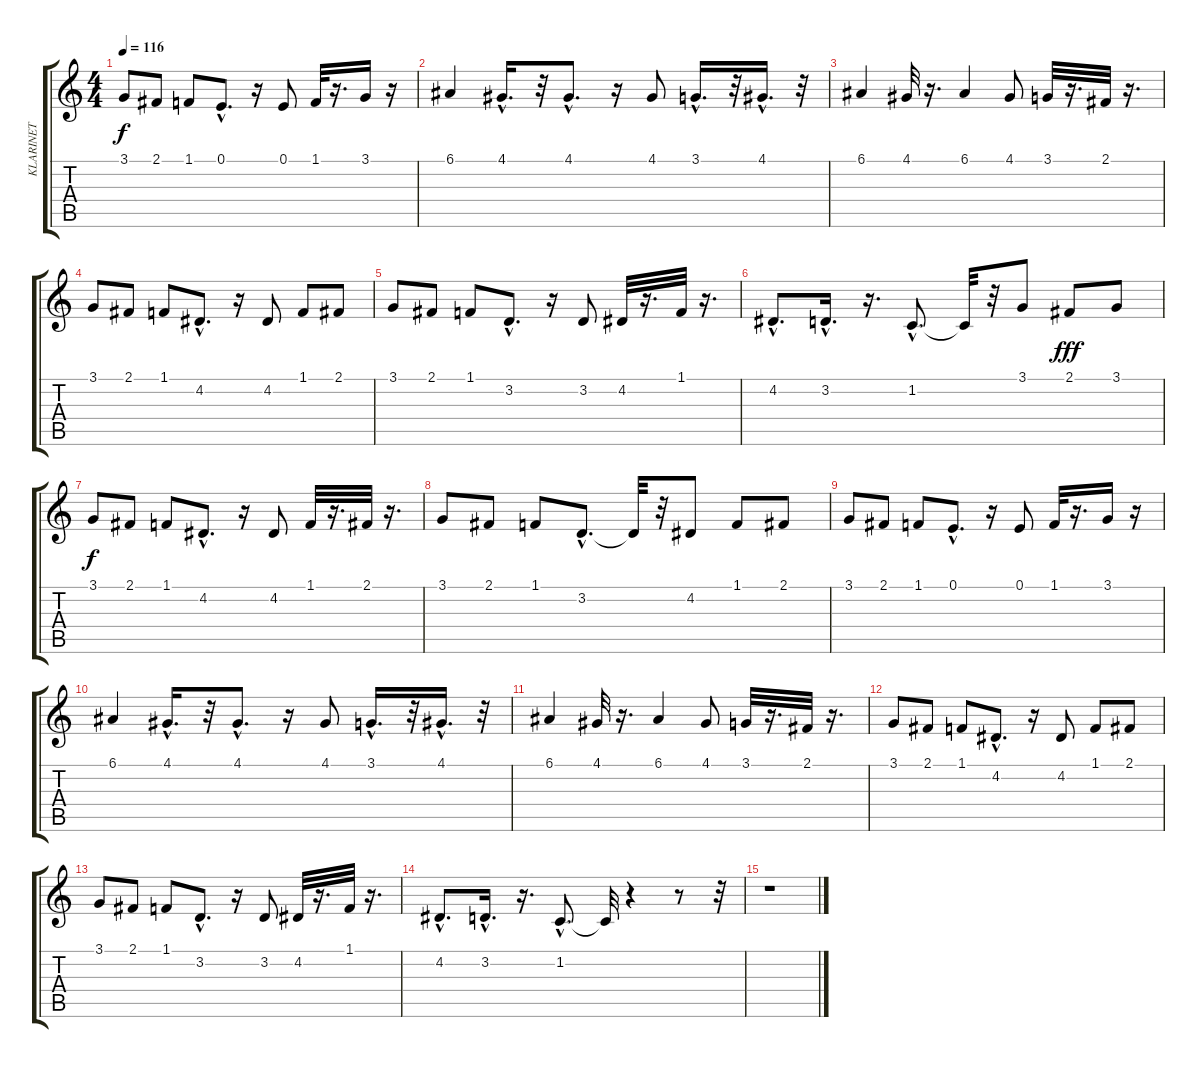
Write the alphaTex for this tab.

\track ("KLARINET" "KLARINET") {instrument clarinet}
\staff {score tabs}
\tuning (E4 B3 G3 D3 A2 E2) {hide}
\ts (4 4)
\tempo 116
\clef g2
\ks c
3.1.8{dy f} 2.1.8 1.1.8 0.1{hac}.8{d} r.16 0.1.8 1.1.32 r.16{d} 3.1.16 r.16 |
6.1.4 4.1{hac}.16{d} r.32 4.1{hac}.8{d} r.16 4.1.8 3.1{hac}.16{d} r.32 4.1{hac}.16{d} r.32 |
6.1.4 4.1.32 r.16{d} 6.1.4 4.1.8 3.1.32 r.16{d} 2.1.32 r.16{d} |
3.1.8 2.1.8 1.1.8 4.2{hac}.8{d} r.16 4.2.8 1.1.8 2.1.8 |
3.1.8 2.1.8 1.1.8 3.2{hac}.8{d} r.16 3.2.8 4.2.32 r.16{d} 1.1.32 r.16{d} |
4.2{hac}.8{d} 3.2{hac}.16{d} r.16{d} 1.2{hac}.8{d} 1.2{t}.32 r.32 3.1.8 2.1.8{dy fff} 3.1.8 |
3.1.8{dy f} 2.1.8 1.1.8 4.2{hac}.8{d} r.16 4.2.8 1.1.32 r.16{d} 2.1.32 r.16{d} |
3.1.8 2.1.8 1.1.8 3.2{hac}.8{d} 3.2{t}.32 r.32 4.2.8 1.1.8 2.1.8 |
3.1.8 2.1.8 1.1.8 0.1{hac}.8{d} r.16 0.1.8 1.1.32 r.16{d} 3.1.16 r.16 |
6.1.4 4.1{hac}.16{d} r.32 4.1{hac}.8{d} r.16 4.1.8 3.1{hac}.16{d} r.32 4.1{hac}.16{d} r.32 |
6.1.4 4.1.32 r.16{d} 6.1.4 4.1.8 3.1.32 r.16{d} 2.1.32 r.16{d} |
3.1.8 2.1.8 1.1.8 4.2{hac}.8{d} r.16 4.2.8 1.1.8 2.1.8 |
3.1.8 2.1.8 1.1.8 3.2{hac}.8{d} r.16 3.2.8 4.2.32 r.16{d} 1.1.32 r.16{d} |
4.2{hac}.8{d} 3.2{hac}.16{d} r.16{d} 1.2{hac}.8{d} 1.2{t}.32 r.4 r.8 r.32 |
r.1
